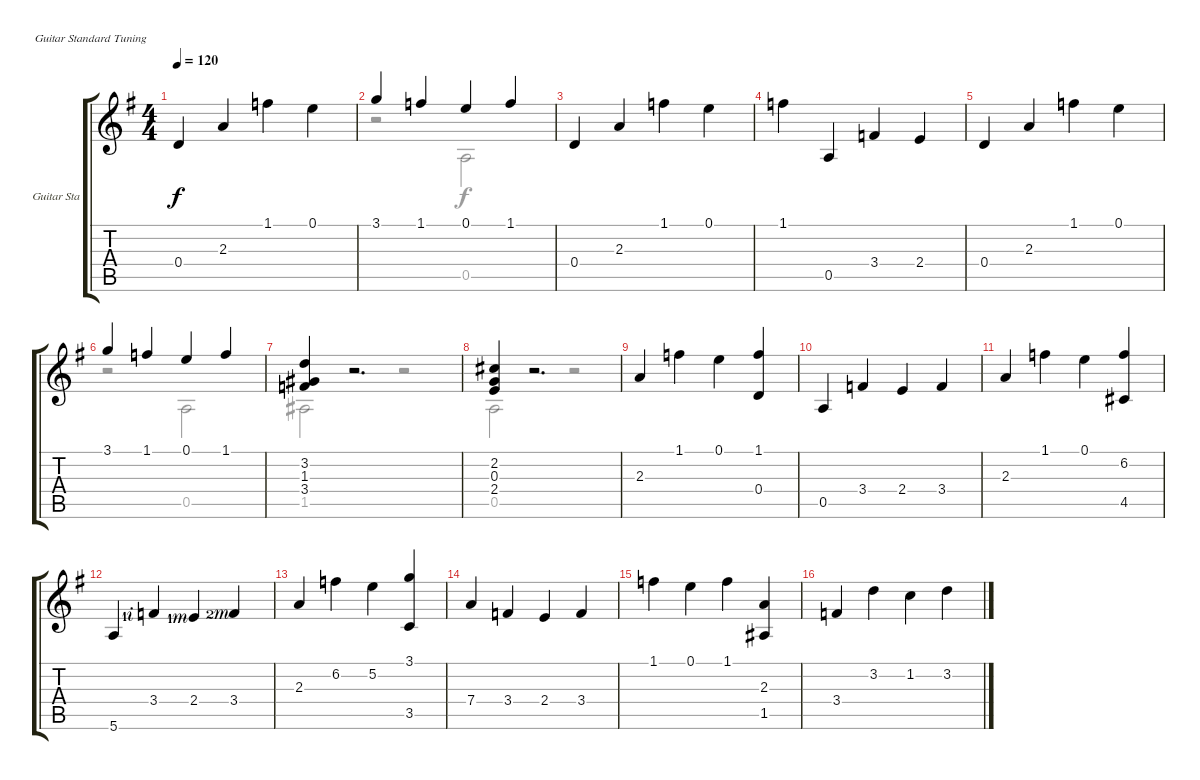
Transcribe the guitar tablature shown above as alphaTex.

\bracketExtendMode groupsimilarinstruments
\firstSystemTrackNameOrientation horizontal
\otherSystemsTrackNameOrientation horizontal
\track ("Guitar Standard" "Guitar Sta") {instrument acousticguitarsteel}
\staff {score tabs}
\tuning (E4 B3 G3 D3 A2 E2)
\voice
\ts (4 4)
\tempo 120
\clef g2
\ks eminor
0.4.4{dy f instrument acousticguitarsteel} 2.3.4 1.1.4 0.1.4 |
3.1.4 1.1.4 0.1.4 1.1.4 |
0.4.4 2.3.4 1.1.4 0.1.4 |
1.1.4 0.5.4 3.4.4 2.4.4 |
0.4.4 2.3.4 1.1.4 0.1.4 |
3.1.4 1.1.4 0.1.4 1.1.4 |
(3.2 1.3 3.4).4 r.2{d} |
(2.2 0.3 2.4).4 r.2{d} |
2.3.4 1.1.4 0.1.4 (1.1 0.4).4 |
0.5.4 3.4.4 2.4.4 3.4.4 |
2.3.4 1.1.4 0.1.4 (6.2 4.5).4 |
5.6.4 3.4{lf 2 rf 2}.4 2.4{lf 2 rf 3}.4 3.4{lf 3 rf 3}.4 |
2.3.4 6.2.4 5.2.4 (3.1 3.5).4 |
7.4.4 3.4.4 2.4.4 3.4.4 |
1.1.4 0.1.4 1.1.4 (2.3 1.5).4 |
3.4.4 3.2.4 1.2.4 3.2.4
\voice
\clef g2
\ottava regular
\simile none
\ks eminor
|
r.2 0.5.2 |
|
|
|
r.2 0.5.2 |
1.5.2 r.2 |
0.5.2 r.2 |
|
|
|
|
|
|
|
